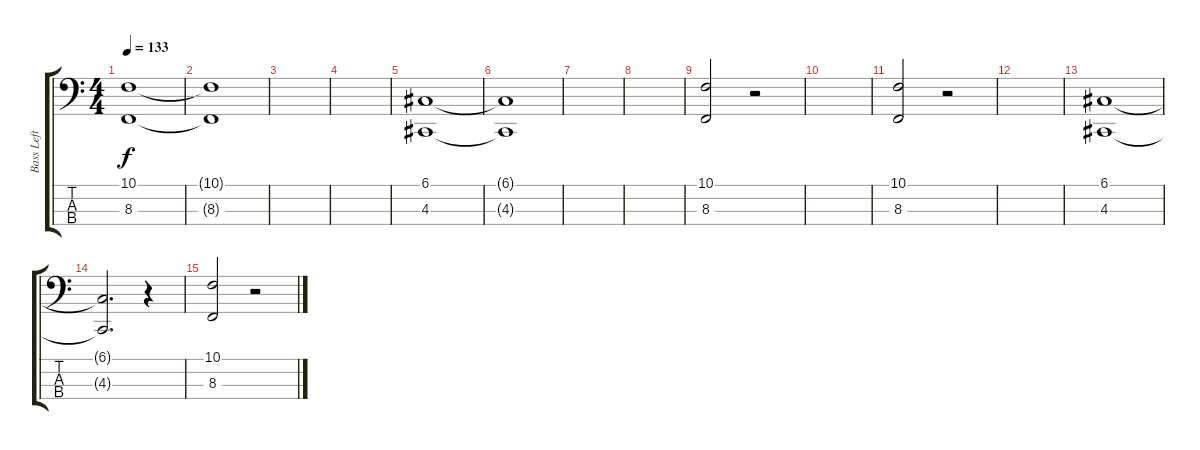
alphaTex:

\track ("Bass Left Ch." "Bass Left ") {instrument lead1square}
\staff {score tabs}
\tuning (G2 D2 A1 E1) {hide}
\ts (4 4)
\tempo 133
\clef f4
\ks c
(10.1 8.3).1{dy f} |
(10.1{t} 8.3{t}).1 |
|
|
(6.1 4.3).1 |
(6.1{t} 4.3{t}).1 |
|
|
(10.1 8.3).2 r.2 |
|
(10.1 8.3).2 r.2 |
|
(6.1 4.3).1 |
(6.1{t} 4.3{t}).2{d} r.4 |
(10.1 8.3).2 r.2
